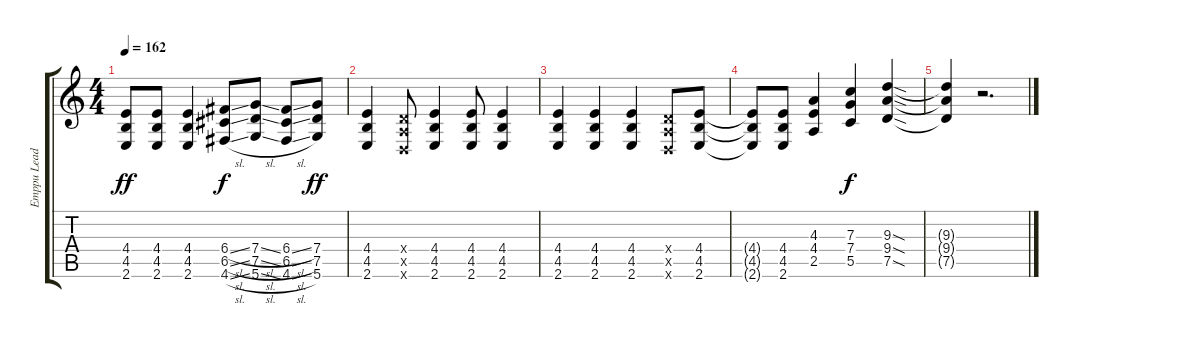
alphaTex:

\track ("Emppu Lead" "Emppu Lead") {instrument distortionguitar}
\staff {score tabs}
\tuning (D4 A3 F3 C3 G2 D2) {hide}
\ts (4 4)
\tempo 162
\clef g2
\ks c
(4.4{t} 4.5{t} 2.6{t}).8{dy ff} (4.4 4.5 2.6).8 (4.4 4.5 2.6).4 (6.4{sl} 6.5{sl} 4.6{sl}).8{dy f} (7.4{sl} 7.5{sl} 5.6{sl}).8 (6.4{sl} 6.5{sl} 4.6{sl}).8 (7.4 7.5 5.6).8{dy ff} |
(4.4 4.5 2.6).4 (2.4{x} 2.5{x} 0.6{x}).8 (4.4 4.5 2.6).4 (4.4 4.5 2.6).8 (4.4 4.5 2.6).4 |
(4.4 4.5 2.6).4 (4.4 4.5 2.6).4 (4.4 4.5 2.6).4 (2.4{x} 2.5{x} 0.6{x}).8 (4.4 4.5 2.6).8 |
(4.4{t} 4.5{t} 2.6{t}).8 (4.4 4.5 2.6).8 (4.3 4.4 2.5).4 (7.3 7.4 5.5).4{dy f} (9.3{sod} 9.4{sod} 7.5{sod}).4 |
(9.3{t} 9.4{t} 7.5{t}).4 r.2{d}
